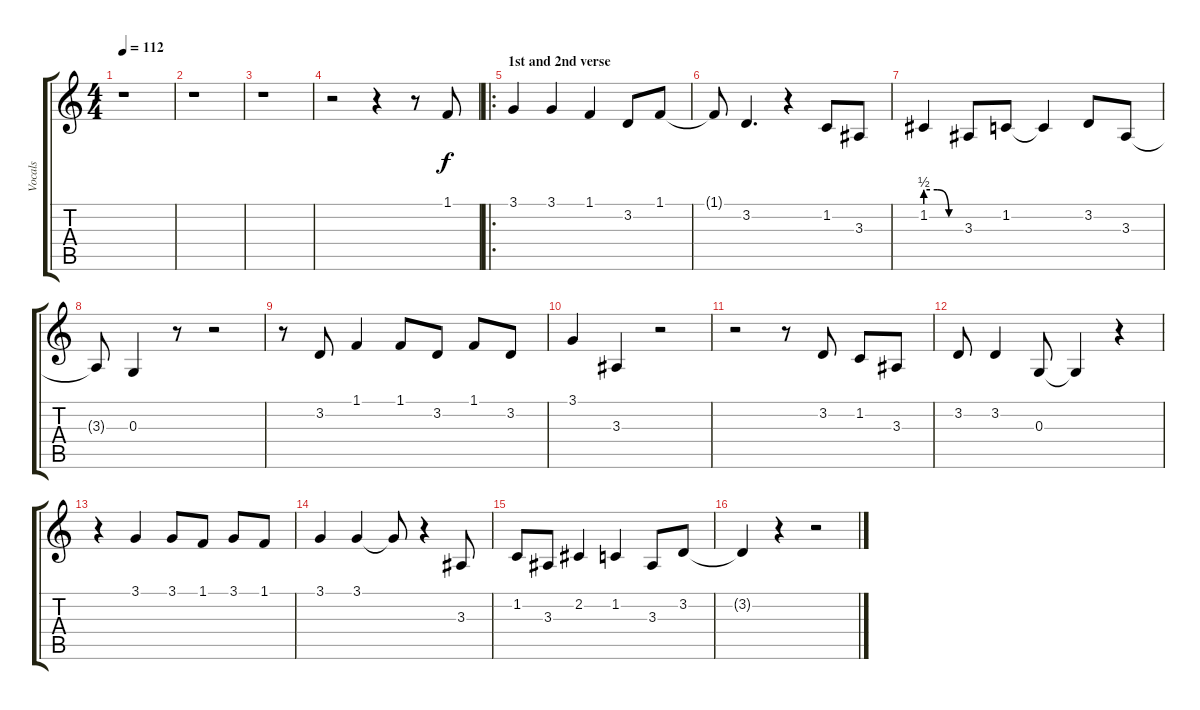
\track ("Vocals" "Vocals") {instrument lead2sawtooth}
\staff {score tabs}
\tuning (E4 B3 G3 D3 A2 E2) {hide}
\ts (4 4)
\tempo 112
\clef g2
\ks c
r.1{dy f} |
r.1 |
r.1 |
r.2 r.4 r.8 1.1.8 |
\ro
\section ("" "1st and 2nd verse")
3.1.4 3.1.4 1.1.4 3.2.8 1.1.8 |
1.1{t}.8 3.2.4{d} r.4 1.2.8 3.3.8 |
1.2{be (custom 0 2 20 2 40 0 60 0)}.4 3.3.8 1.2.8 1.2{t}.4 3.2.8 3.3.8 |
3.3{t}.8 0.3.4 r.8 r.2 |
r.8 3.2.8 1.1.4 1.1.8 3.2.8 1.1.8 3.2.8 |
3.1.4 3.3.4 r.2 |
r.2 r.8 3.2.8 1.2.8 3.3.8 |
3.2.8 3.2.4 0.3.8 0.3{t}.4 r.4 |
r.4 3.1.4 3.1.8 1.1.8 3.1.8 1.1.8 |
3.1.4 3.1.4 3.1{t}.8 r.4 3.3.8 |
1.2.8 3.3.8 2.2.4 1.2.4 3.3.8 3.2.8 |
3.2{t}.4 r.4 r.2
